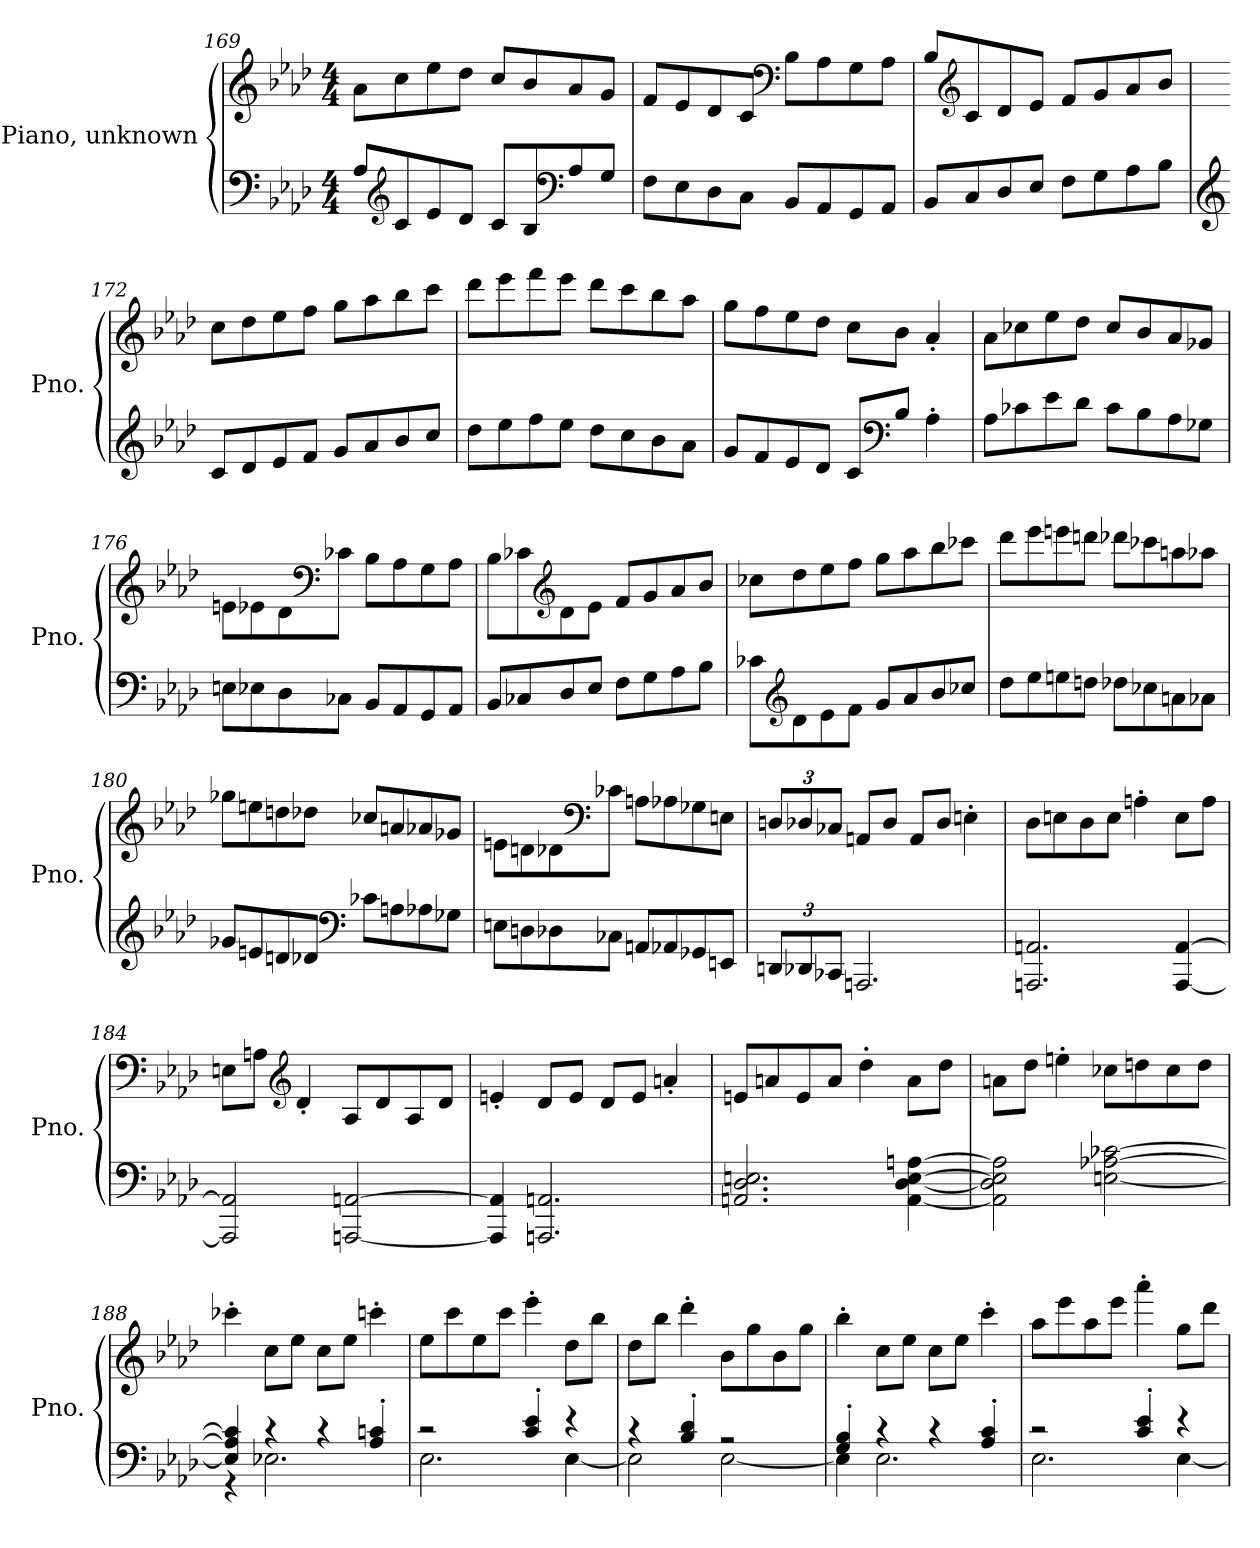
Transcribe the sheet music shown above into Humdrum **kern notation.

**kern	**kern
*part1	*part1
*staff2	*staff1
*I"Piano, unknown	*
*I'Pno.	*
!!LO:LB:g=z
*clefF4	*clefG2
*k[b-e-a-d-]	*k[b-e-a-d-]
*M4/4	*M4/4
=169	=169
8A-/L	8a-\L
*clefG2	*
8c/	8cc\
8e-/	8ee-\
8d-/J	8dd-\J
8c/L	8cc/L
8B-/	8b-/
*clefF4	*
8A-/	8a-/
8G/J	8g/J
=170	=170
8F\L	8f/L
8E-\	8e-/
8D-\	8d-/
8C\J	8c/J
*	*clefF4
8BB-/L	8B-\L
8AA-/	8A-\
8GG/	8G\
8AA-/J	8A-\J
=171	=171
8BB-/L	8B-/L
*	*clefG2
8C/	8c/
8D-/	8d-/
8E-/J	8e-/J
8F\L	8f/L
8G\	8g/
8A-\	8a-/
8B-\J	8b-/J
=172	=172
*clefG2	*
8c/L	8cc\L
8d-/	8dd-\
8e-/	8ee-\
8f/J	8ff\J
8g/L	8gg\L
8a-/	8aa-\
8b-/	8bb-\
8cc/J	8ccc\J
!!LO:LB:g=z
=173	=173
8dd-\L	8ddd-\L
8ee-\	8eee-\
8ff\	8fff\
8ee-\J	8eee-\J
8dd-\L	8ddd-\L
8cc\	8ccc\
8b-\	8bb-\
8a-\J	8aa-\J
=174	=174
8g/L	8gg\L
8f/	8ff\
8e-/	8ee-\
8d-/J	8dd-\J
8c/L	8cc\L
*clefF4	*
8B-/J	8b-\J
4A-'\	4a-'/
=175	=175
8A-\L	8a-\L
8c-X\	8cc-X\
8e-\	8ee-\
8d-\J	8dd-\J
8c-\L	8cc-/L
8B-\	8b-/
8A-\	8a-/
8G-X\J	8g-X/J
=176	=176
8En\L	8en\L
8E-X\	8e-X\
8D-\	8d-\
*	*clefF4
8C-X\J	8c-X\J
8BB-/L	8B-\L
8AA-/	8A-\
8GG/	8G\
8AA-/J	8A-\J
!!LO:LB:g=z
=177	=177
8BB-/L	8B-\L
8C-X/	8c-X\
*	*clefG2
8D-/	8d-\
8E-/J	8e-\J
8F\L	8f/L
8G\	8g/
8A-\	8a-/
8B-\J	8b-/J
=178	=178
8c-X\L	8cc-X\L
*clefG2	*
8d-\	8dd-\
8e-\	8ee-\
8f\J	8ff\J
8g/L	8gg\L
8a-/	8aa-\
8b-/	8bb-\
8cc-X/J	8ccc-X\J
=179	=179
8dd-\L	8ddd-\L
8ee-\	8eee-\
8een\	8eeen\
8ddn\J	8dddn\J
8dd-X\L	8ddd-X\L
8cc-X\	8ccc-X\
8an\	8aan\
8a-X\J	8aa-X\J
!!LO:LB:g=z
=180	=180
8g-X/L	8gg-X\L
8en/	8een\
8dn/	8ddn\
8d-X/J	8dd-X\J
*clefF4	*
8c-X\L	8cc-X/L
8An\	8an/
8A-X\	8a-X/
8G-X\J	8g-X/J
=181	=181
8En\L	8en\L
8Dn\	8dn\
8D-X\	8d-X\
*	*clefF4
8C-X\J	8c-X\J
8AAn/L	8An\L
8AA-X/	8A-X\
8GG-X/	8G-X\
8EEn/J	8En\J
=182	=182
*Xbrackettup	*Xbrackettup
12DDn/L	12Dn/L
12DD-X/	12D-X/
12CC-X/J	12C-X/J
2.AAAn/	8AAn/L
.	8D-/J
.	8AA/L
.	8D-/J
.	4En'\
!!LO:LB:g=z
=183	=183
2.AAAn/ 2.AAn/	8D-\L
.	8En\
.	8D-\
.	8E\J
.	4An'\
[4AAA/ [4AA/	8E\L
.	8A\J
=184	=184
2AAA/] 2AA/]	8En\L
.	8An\J
*	*clefG2
.	4d-'/
[2AAAn/ [2AAn/	8A/L
.	8d-/
.	8A/
.	8d-/J
=185	=185
4AAA/] 4AA/]	4en'/
2.AAAn/ 2.AAn/	8d-/L
.	8e/J
.	8d-/L
.	8e/J
.	4an'/
=186	=186
2.AAn/ 2.D-/ 2.En/	8en/L
.	8an/
.	8e/
.	8a/J
.	4dd-'\
[4AA\ [4D-\ [4E\ [4An\	8a\L
.	8dd-\J
!!LO:PB:g=z
=187	=187
2AA\] 2D-\] 2E\] 2A\]	8an\L
.	8dd-\J
.	4een'\
[2En\ [2A-X\ [2c-X\	8cc-X\L
.	8ddn\
.	8cc-\
.	8dd\J
=188	=188
*^	*
4E/] 4A-/] 4c-/]	4r	4ccc-X'\
4r	2.E-X\	8cc\L
.	.	8ee-\J
4r	.	8cc\L
.	.	8ee-\J
4A-/' 4cn/'	.	4cccn'\
=189	=189	=189
2r	2.E-\	8ee-\L
.	.	8ccc\
.	.	8ee-\
.	.	8ccc\J
4c/' 4e-/'	.	4eee-'\
4r	[4E-\	8dd-\L
.	.	8bb-\J
=190	=190	=190
4r	2E-\]	8dd-\L
.	.	8bb-\J
4B-/' 4d-/'	.	4ddd-'\
2r	[2E-\	8b-\L
.	.	8gg\
.	.	8b-\
.	.	8gg\J
=191	=191	=191
4G/' 4B-/'	4E-\]	4bb-'\
4r	2.E-\	8cc\L
.	.	8ee-\J
4r	.	8cc\L
.	.	8ee-\J
4A-/' 4c/'	.	4ccc'\
!!LO:LB:g=z
=192	=192	=192
2r	2.E-\	8aa-\L
.	.	8eee-\
.	.	8aa-\
.	.	8eee-\J
4c/' 4e-/'	.	4aaa-'\
4r	[4E-\	8gg\L
.	.	8ddd-\J
*v	*v	*
=	=
*-	*-
